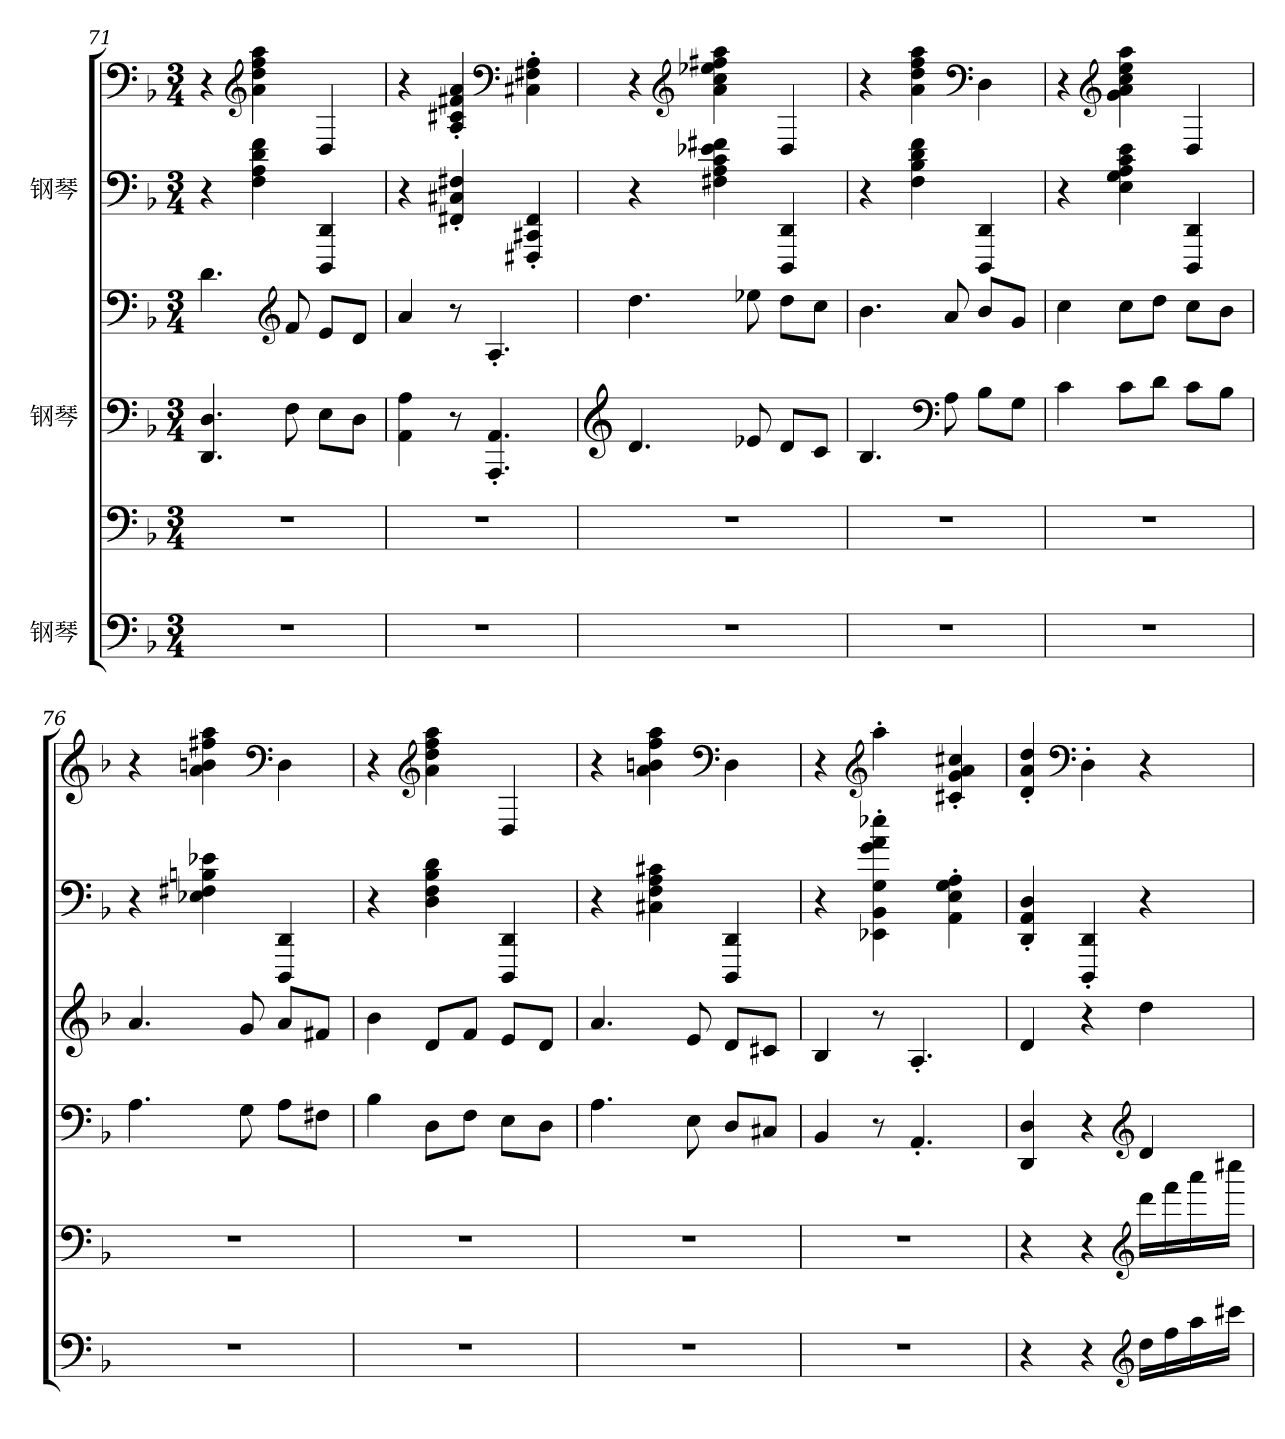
**kern	**kern	**kern	**kern	**kern	**kern
*part3	*part3	*part2	*part2	*part1	*part1
*staff6	*staff5	*staff4	*staff3	*staff2	*staff1
*I"钢琴	*	*I"钢琴	*	*I"钢琴	*
!!LO:PB:g=z
*clefF4	*clefF4	*clefF4	*clefF4	*clefF4	*clefF4
*k[b-]	*k[b-]	*k[b-]	*k[b-]	*k[b-]	*k[b-]
*M3/4	*M3/4	*M3/4	*M3/4	*M3/4	*M3/4
=71	=71	=71	=71	=71	=71
2.r	2.r	4.DD/ 4.D/	4.d\	4r	4r
*	*	*	*	*	*clefG2
.	.	.	.	4F\ 4A\ 4d\ 4f\	4a\ 4dd\ 4ff\ 4aa\
*	*	*	*clefG2	*	*
.	.	8F\	8f/	.	.
.	.	8E\L	8e/L	4DDD/ 4DD/	4D/
.	.	8D\J	8d/J	.	.
=72	=72	=72	=72	=72	=72
2.r	2.r	4AA\ 4A\	4a/	4r	4r
.	.	8r	8r	4FF#X/' 4C#X/' 4F#X/'	4A/' 4c#X/' 4f#X/' 4a/'
.	.	4.AAA/' 4.AA/'	4.A'/	.	.
*	*	*	*	*	*clefF4
.	.	.	.	4FFF#X/' 4CC#X/' 4FF#/'	4C#X\' 4F#X\' 4A\'
=73	=73	=73	=73	=73	=73
*	*	*clefG2	*	*	*
2.r	2.r	4.d/	4.dd\	4r	4r
*	*	*	*	*	*clefG2
.	.	.	.	4F#X\ 4A\ 4c\ 4e-X\ 4f#X\	4a\ 4cc\ 4ee-X\ 4ff#X\ 4aa\
.	.	8e-X/	8ee-X\	.	.
.	.	8d/L	8dd\L	4DDD/ 4DD/	4D/
.	.	8c/J	8cc\J	.	.
=74	=74	=74	=74	=74	=74
2.r	2.r	4.B-/	4.b-\	4r	4r
.	.	.	.	4F\ 4B-\ 4d\ 4f\	4a\ 4dd\ 4ff\ 4aa\
*	*	*clefF4	*	*	*
.	.	8A\	8a/	.	.
*	*	*	*	*	*clefF4
.	.	8B-\L	8b-/L	4DDD/ 4DD/	4D\
.	.	8G\J	8g/J	.	.
!!LO:LB:g=z
=75	=75	=75	=75	=75	=75
2.r	2.r	4c\	4cc\	4r	4r
*	*	*	*	*	*clefG2
.	.	8c\L	8cc\L	4E\ 4G\ 4A\ 4c\ 4e\	4g\ 4a\ 4cc\ 4ee\ 4aa\
.	.	8d\J	8dd\J	.	.
.	.	8c\L	8cc\L	4DDD/ 4DD/	4D/
.	.	8B-\J	8b-\J	.	.
=76	=76	=76	=76	=76	=76
2.r	2.r	4.A\	4.a/	4r	4r
.	.	.	.	4E-X\ 4F#X\ 4Bn\ 4e-X\	4a\ 4bn\ 4ff#X\ 4aa\
.	.	8G\	8g/	.	.
*	*	*	*	*	*clefF4
.	.	8A\L	8a/L	4DDD/ 4DD/	4D\
.	.	8F#X\J	8f#X/J	.	.
=77	=77	=77	=77	=77	=77
2.r	2.r	4B-\	4b-\	4r	4r
*	*	*	*	*	*clefG2
.	.	8D\L	8d/L	4D\ 4F\ 4B-\ 4d\	4a\ 4dd\ 4ff\ 4aa\
.	.	8F\J	8f/J	.	.
.	.	8E\L	8e/L	4DDD/ 4DD/	4D/
.	.	8D\J	8d/J	.	.
=78	=78	=78	=78	=78	=78
2.r	2.r	4.A\	4.a/	4r	4r
.	.	.	.	4C#X\ 4F\ 4A\ 4c#X\	4a\ 4bn\ 4ff\ 4aa\
.	.	8E\	8e/	.	.
*	*	*	*	*	*clefF4
.	.	8D/L	8d/L	4DDD/ 4DD/	4D\
.	.	8C#X/J	8c#X/J	.	.
=79	=79	=79	=79	=79	=79
2.r	2.r	4BB-/	4B-/	4r	4r
*	*	*	*	*	*clefG2
.	.	8r	8r	4EE-X\' 4BB-\' 4G\' 4g\' 4a\' 4ee-X\'	4aa'\
.	.	4.AA'/	4.A'/	.	.
.	.	.	.	4AA\' 4E\' 4G\' 4A\'	4c#X/' 4g/' 4a/' 4cc#X/'
!!LO:PB:g=z
=80	=80	=80	=80	=80	=80
4r	4r	4DD/ 4D/	4d/	4DD/' 4AA/' 4D/'	4d/' 4a/' 4dd/'
*	*	*	*	*	*clefF4
4r	4r	4r	4r	4DDD/' 4DD/'	4D'\
*clefG2	*clefG2	*clefG2	*	*	*
16dd\LL	16ddd\LL	4d/	4dd\	4r	4r
16ff\	16fff\	.	.	.	.
16aa\	16aaa\	.	.	.	.
16ccc#X\JJ	16cccc#X\JJ	.	.	.	.
=	=	=	=	=	=
*-	*-	*-	*-	*-	*-
